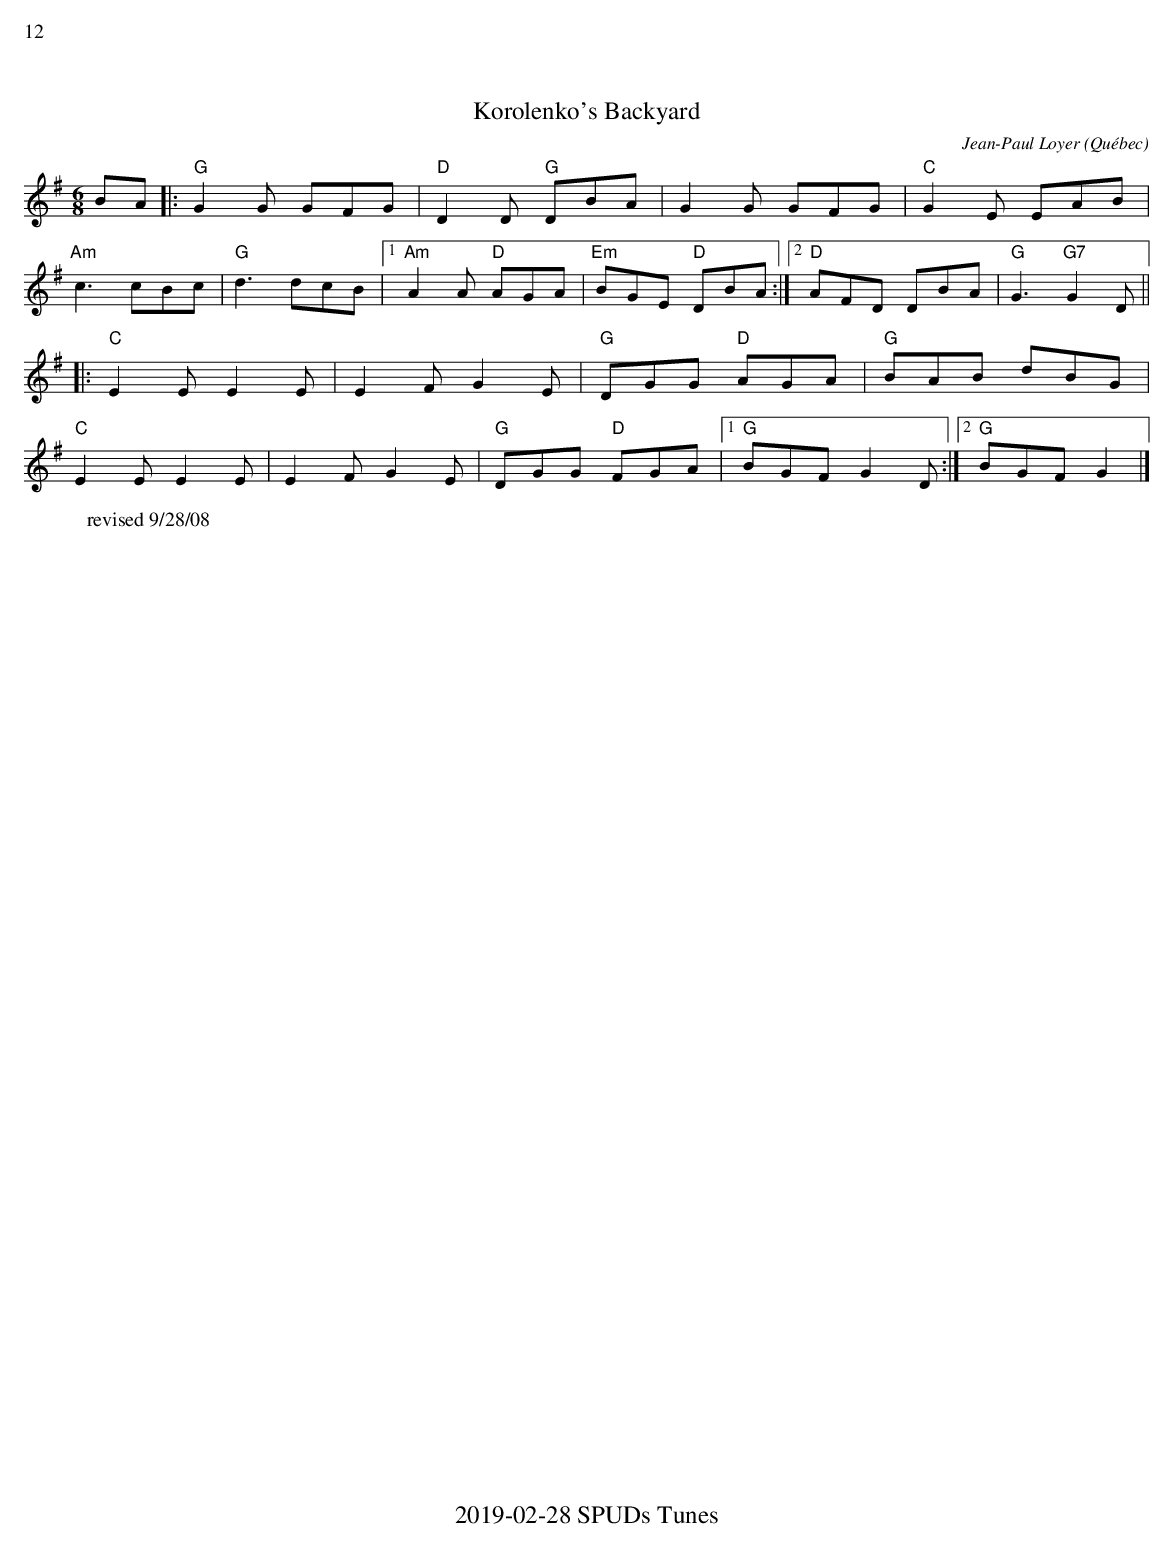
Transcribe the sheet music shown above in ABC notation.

X:1
%%text 12
T: Korolenko's Backyard
C: Jean-Paul Loyer
O: Qu\'ebec
M: 6/8
L: 1/8
K: G
BA|:"G"G2G GFG|"D"D2D "G"DBA|G2G GFG | "C"G2E EAB |
"Am"c3cBc | "G"d3dcB |1 "Am"A2A "D"AGA | "Em"BGE  "D"DBA :|2"D"AFD DBA|"G"G3 "G7" G2D ||
|:"C"E2E E2E | E2F G2E |"G"DGG "D"AGA|"G"BAB dBG|
"C"E2E E2E|E2F G2E|"G"DGG "D"FGA |1 "G"BGF G2D :|2 "G"BGF G2 |]
W:revised 9/28/08
